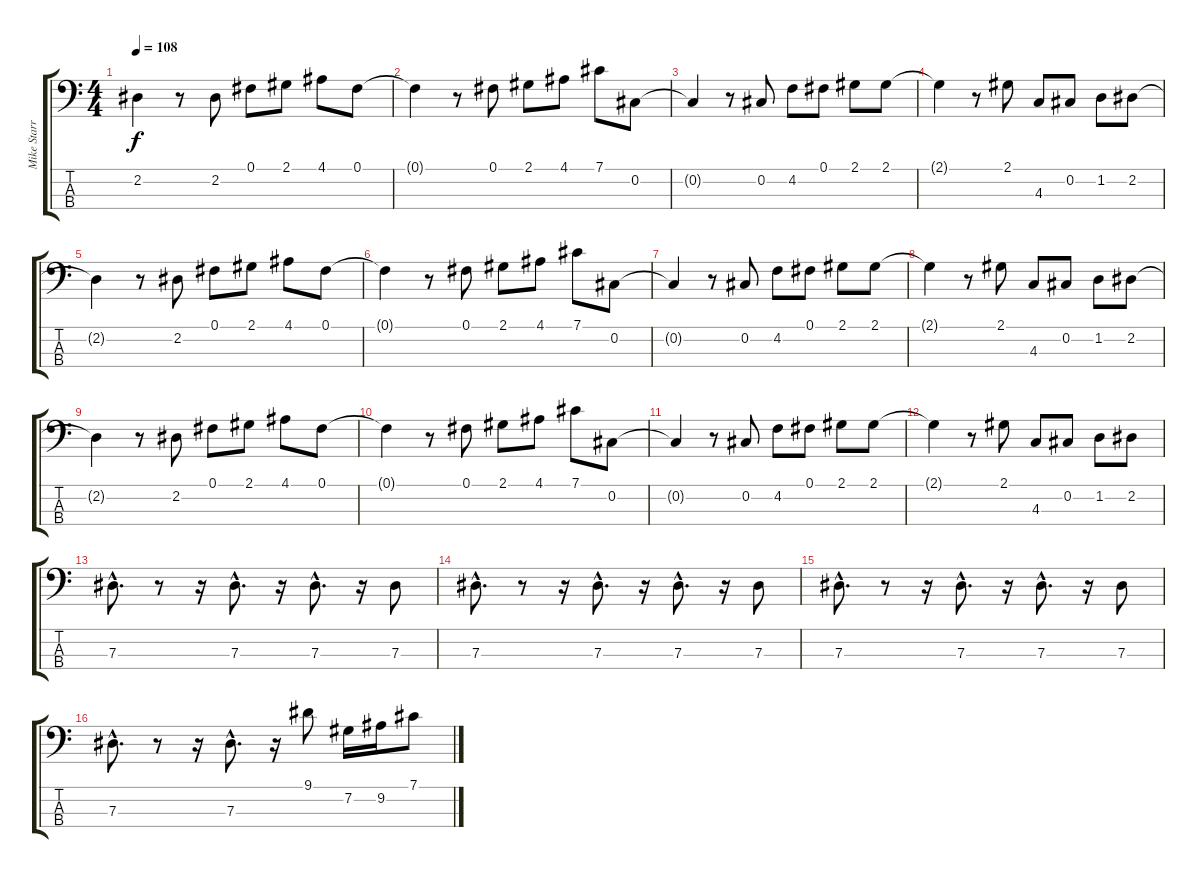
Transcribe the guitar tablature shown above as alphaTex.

\track ("Mike Starr" "Mike Starr") {instrument fretlessbass}
\staff {score tabs}
\tuning (Gb2 Db2 Ab1 Eb1) {hide}
\ts (4 4)
\tempo 108
\clef f4
\ks c
2.2{t}.4{dy f} r.8 2.2.8 0.1.8 2.1.8 4.1.8 0.1.8 |
0.1{t}.4 r.8 0.1.8 2.1.8 4.1.8 7.1.8 0.2.8 |
0.2{t}.4 r.8 0.2.8 4.2.8 0.1.8 2.1.8 2.1.8 |
2.1{t}.4 r.8 2.1.8 4.3.8 0.2.8 1.2.8 2.2.8 |
2.2{t}.4 r.8 2.2.8 0.1.8 2.1.8 4.1.8 0.1.8 |
0.1{t}.4 r.8 0.1.8 2.1.8 4.1.8 7.1.8 0.2.8 |
0.2{t}.4 r.8 0.2.8 4.2.8 0.1.8 2.1.8 2.1.8 |
2.1{t}.4 r.8 2.1.8 4.3.8 0.2.8 1.2.8 2.2.8 |
2.2{t}.4 r.8 2.2.8 0.1.8 2.1.8 4.1.8 0.1.8 |
0.1{t}.4 r.8 0.1.8 2.1.8 4.1.8 7.1.8 0.2.8 |
0.2{t}.4 r.8 0.2.8 4.2.8 0.1.8 2.1.8 2.1.8 |
2.1{t}.4 r.8 2.1.8 4.3.8 0.2.8 1.2.8 2.2.8 |
7.3{hac}.8{d} r.8 r.16 7.3{hac}.8{d} r.16 7.3{hac}.8{d} r.16 7.3.8 |
7.3{hac}.8{d} r.8 r.16 7.3{hac}.8{d} r.16 7.3{hac}.8{d} r.16 7.3.8 |
7.3{hac}.8{d} r.8 r.16 7.3{hac}.8{d} r.16 7.3{hac}.8{d} r.16 7.3.8 |
7.3{hac}.8{d} r.8 r.16 7.3{hac}.8{d} r.16 9.1.8 7.2.16 9.2.16 7.1.8
